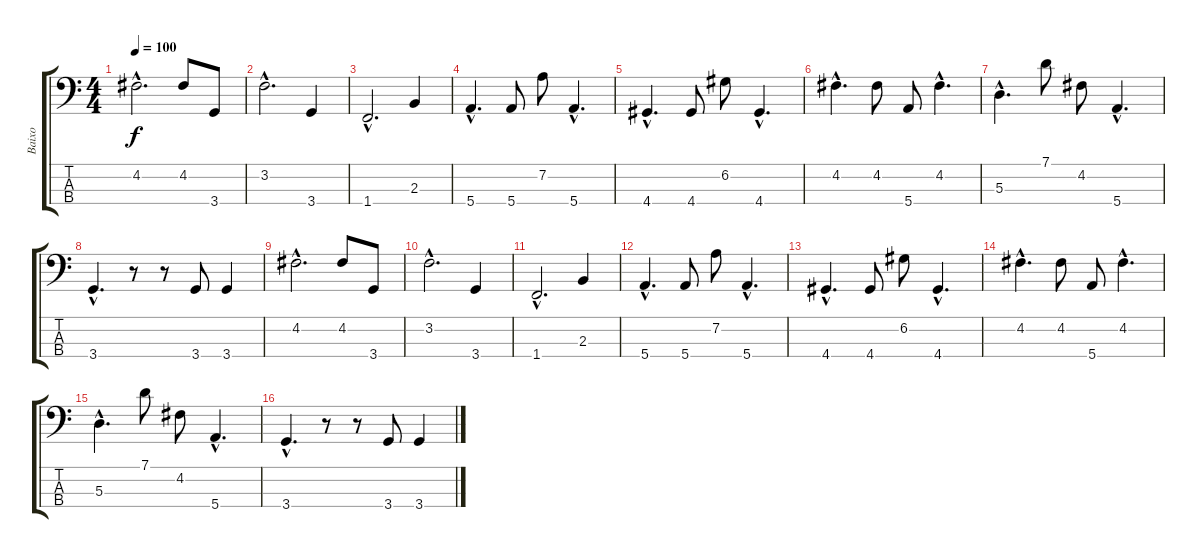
\track ("Baixo" "Baixo") {instrument acousticbass}
\staff {score tabs}
\tuning (G2 D2 A1 E1) {hide}
\ts (4 4)
\tempo 100
\clef f4
\ks c
4.2{hac}.2{d dy f} 4.2.8 3.4.8 |
3.2{hac}.2{d} 3.4.4 |
1.4{hac}.2{d} 2.3.4 |
\ks aminor
5.4{hac}.4{d} 5.4.8 7.2.8 5.4{hac}.4{d} |
4.4{hac}.4{d} 4.4.8 6.2.8 4.4{hac}.4{d} |
4.2{hac}.4{d} 4.2.8 5.4.8 4.2{hac}.4{d} |
\ks c
5.3{hac}.4{d} 7.1.8 4.2.8 5.4{hac}.4{d} |
3.4{hac}.4{d} r.8 r.8 3.4.8 3.4.4 |
4.2{hac}.2{d} 4.2.8 3.4.8 |
3.2{hac}.2{d} 3.4.4 |
1.4{hac}.2{d} 2.3.4 |
\ks aminor
5.4{hac}.4{d} 5.4.8 7.2.8 5.4{hac}.4{d} |
4.4{hac}.4{d} 4.4.8 6.2.8 4.4{hac}.4{d} |
\ks c
4.2{hac}.4{d} 4.2.8 5.4.8 4.2{hac}.4{d} |
5.3{hac}.4{d} 7.1.8 4.2.8 5.4{hac}.4{d} |
3.4{hac}.4{d} r.8 r.8 3.4.8 3.4.4
